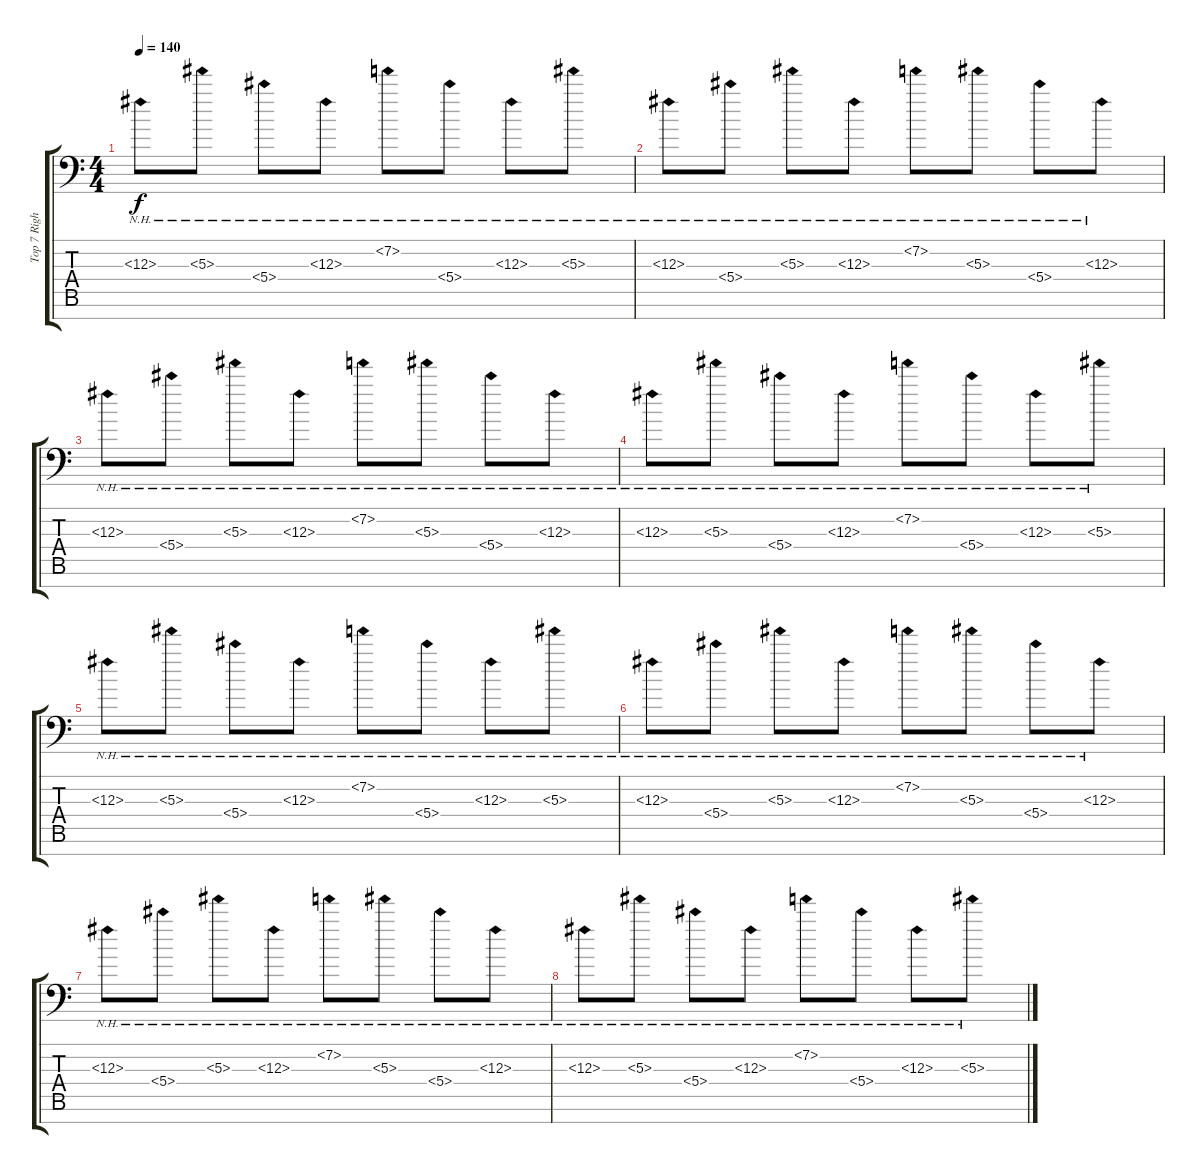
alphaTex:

\track ("Top 7 Right Channel" "Top 7 Righ") {instrument overdrivenguitar}
\staff {score tabs}
\tuning (Eb4 Bb3 Gb3 Db3 Ab2 Eb2 Bb1) {hide}
\ts (4 4)
\tempo 140
\clef f4
\ks c
12.3{nh}.8{dy f} 5.3{nh}.8 5.4{nh}.8 12.3{nh}.8 7.2{nh}.8 5.4{nh}.8 12.3{nh}.8 5.3{nh}.8 |
12.3{nh}.8 5.4{nh}.8 5.3{nh}.8 12.3{nh}.8 7.2{nh}.8 5.3{nh}.8 5.4{nh}.8 12.3{nh}.8 |
12.3{nh}.8 5.4{nh}.8 5.3{nh}.8 12.3{nh}.8 7.2{nh}.8 5.3{nh}.8 5.4{nh}.8 12.3{nh}.8 |
12.3{nh}.8 5.3{nh}.8 5.4{nh}.8 12.3{nh}.8 7.2{nh}.8 5.4{nh}.8 12.3{nh}.8 5.3{nh}.8 |
12.3{nh}.8 5.3{nh}.8 5.4{nh}.8 12.3{nh}.8 7.2{nh}.8 5.4{nh}.8 12.3{nh}.8 5.3{nh}.8 |
12.3{nh}.8 5.4{nh}.8 5.3{nh}.8 12.3{nh}.8 7.2{nh}.8 5.3{nh}.8 5.4{nh}.8 12.3{nh}.8 |
12.3{nh}.8 5.4{nh}.8 5.3{nh}.8 12.3{nh}.8 7.2{nh}.8 5.3{nh}.8 5.4{nh}.8 12.3{nh}.8 |
12.3{nh}.8 5.3{nh}.8 5.4{nh}.8 12.3{nh}.8 7.2{nh}.8 5.4{nh}.8 12.3{nh}.8 5.3{nh}.8
